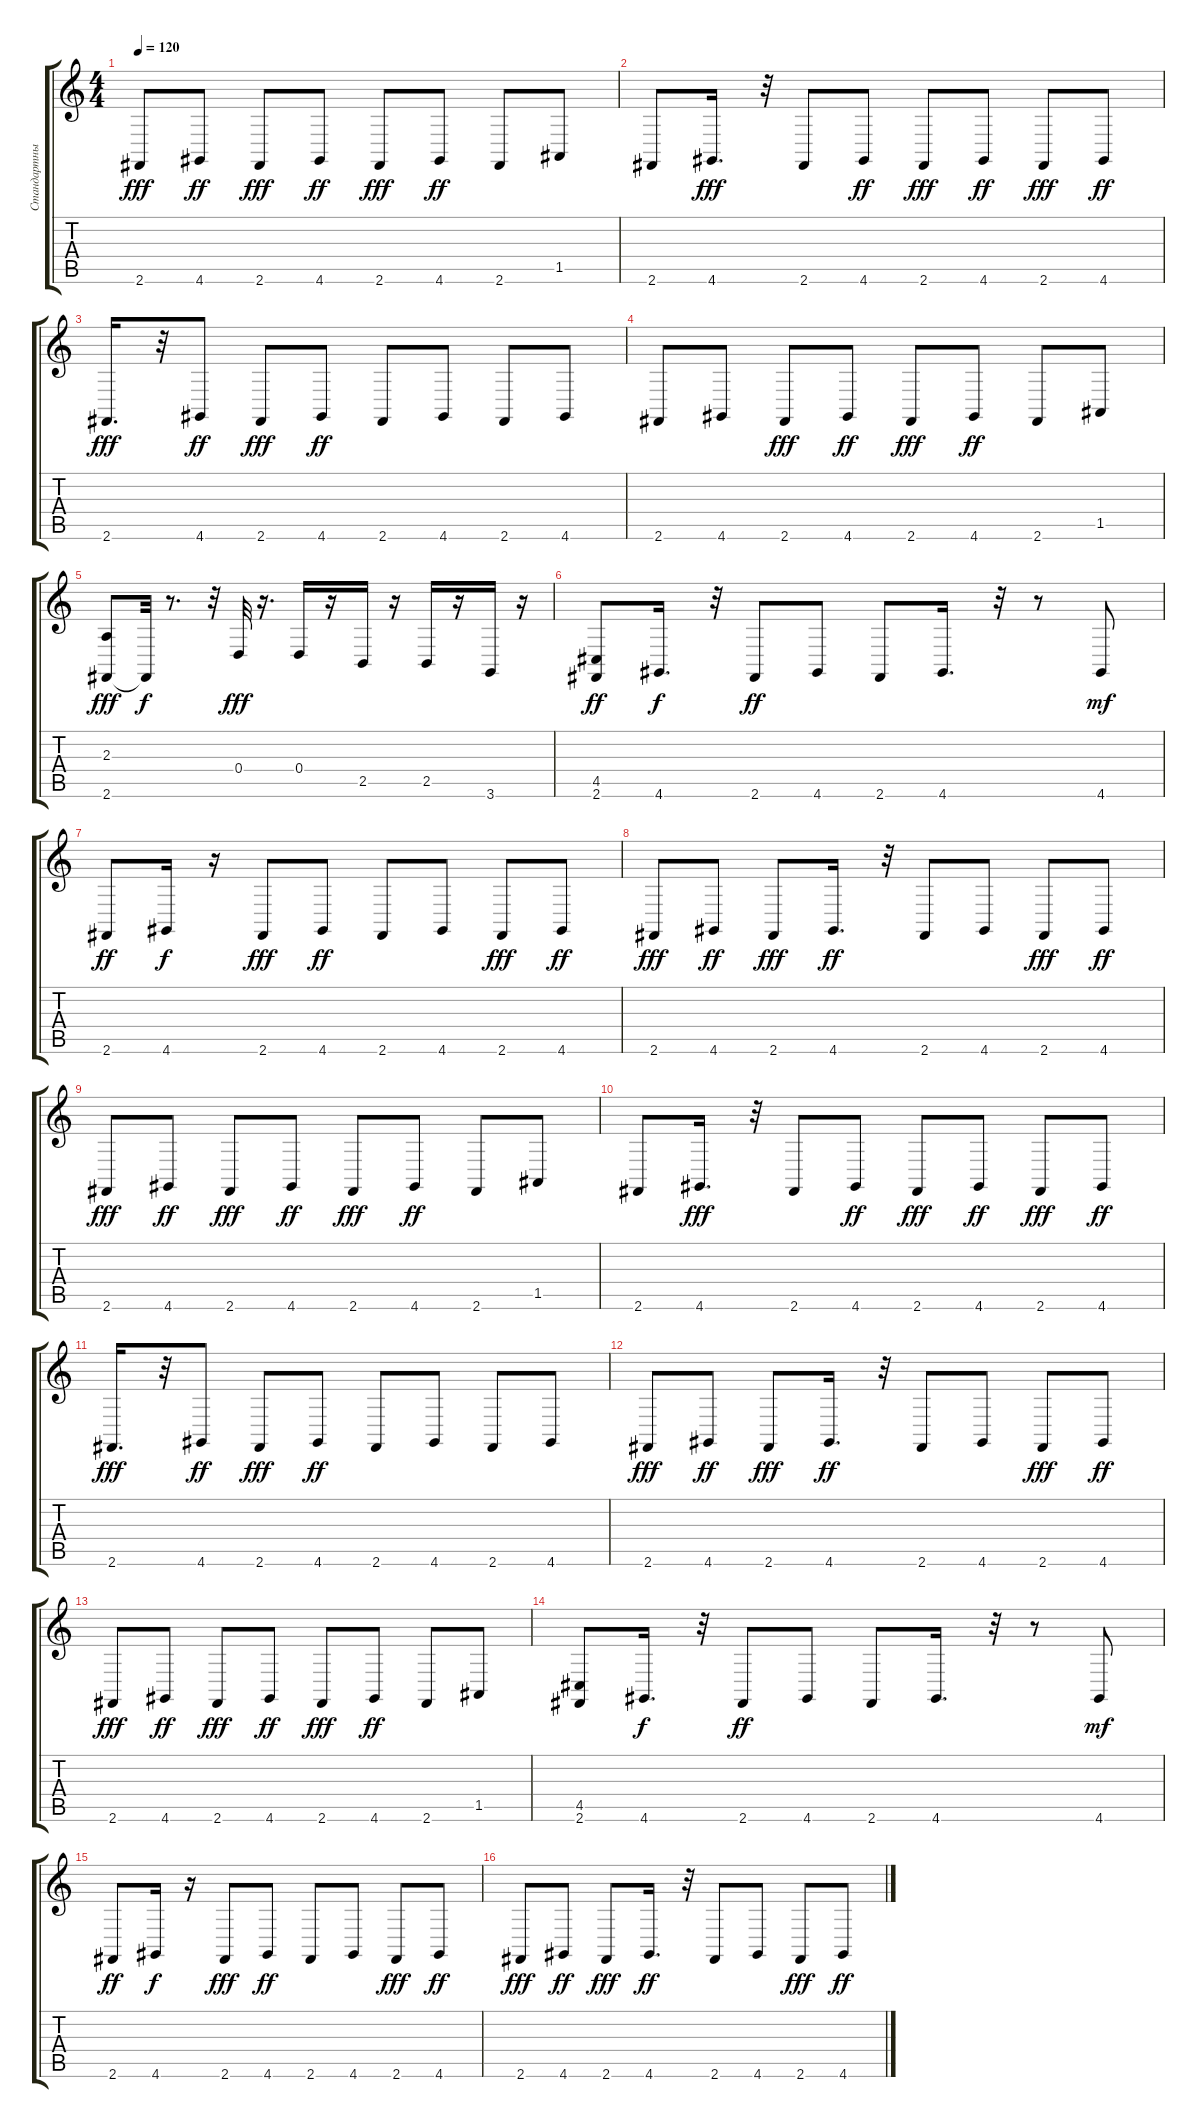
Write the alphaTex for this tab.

\track ("Стандартный Набор" "Стандартны") {instrument synthdrum}
\staff {score tabs}
\tuning (E4 B3 G3 D3 A2 E2) {hide}
\ts (4 4)
\tempo 120
\clef g2
\ks c
2.6.8{dy fff} 4.6.8{dy ff} 2.6.8{dy fff} 4.6.8{dy ff} 2.6.8{dy fff} 4.6.8{dy ff} 2.6.8 1.5.8 |
2.6.8 4.6.16{d dy fff} r.32 2.6.8 4.6.8{dy ff} 2.6.8{dy fff} 4.6.8{dy ff} 2.6.8{dy fff} 4.6.8{dy ff} |
2.6.16{d dy fff} r.32 4.6.8{dy ff} 2.6.8{dy fff} 4.6.8{dy ff} 2.6.8 4.6.8 2.6.8 4.6.8 |
2.6.8 4.6.8 2.6.8{dy fff} 4.6.8{dy ff} 2.6.8{dy fff} 4.6.8{dy ff} 2.6.8 1.5.8 |
(2.3 2.6).8{dy fff} 2.6{t}.32{dy f} r.8{d} r.32 0.4.32{dy fff} r.16{d} 0.4.16 r.16 2.5.16 r.16 2.5.16 r.16 3.6.16 r.16 |
(4.5 2.6).8{dy ff} 4.6.16{d dy f} r.32 2.6.8{dy ff} 4.6.8 2.6.8 4.6.16{d} r.32 r.8 4.6.8{dy mf} |
2.6.8{dy ff} 4.6.16{dy f} r.16 2.6.8{dy fff} 4.6.8{dy ff} 2.6.8 4.6.8 2.6.8{dy fff} 4.6.8{dy ff} |
2.6.8{dy fff} 4.6.8{dy ff} 2.6.8{dy fff} 4.6.16{d dy ff} r.32 2.6.8 4.6.8 2.6.8{dy fff} 4.6.8{dy ff} |
2.6.8{dy fff} 4.6.8{dy ff} 2.6.8{dy fff} 4.6.8{dy ff} 2.6.8{dy fff} 4.6.8{dy ff} 2.6.8 1.5.8 |
2.6.8 4.6.16{d dy fff} r.32 2.6.8 4.6.8{dy ff} 2.6.8{dy fff} 4.6.8{dy ff} 2.6.8{dy fff} 4.6.8{dy ff} |
2.6.16{d dy fff} r.32 4.6.8{dy ff} 2.6.8{dy fff} 4.6.8{dy ff} 2.6.8 4.6.8 2.6.8 4.6.8 |
2.6.8{dy fff} 4.6.8{dy ff} 2.6.8{dy fff} 4.6.16{d dy ff} r.32 2.6.8 4.6.8 2.6.8{dy fff} 4.6.8{dy ff} |
2.6.8{dy fff} 4.6.8{dy ff} 2.6.8{dy fff} 4.6.8{dy ff} 2.6.8{dy fff} 4.6.8{dy ff} 2.6.8 1.5.8 |
(4.5 2.6).8 4.6.16{d dy f} r.32 2.6.8{dy ff} 4.6.8 2.6.8 4.6.16{d} r.32 r.8 4.6.8{dy mf} |
2.6.8{dy ff} 4.6.16{dy f} r.16 2.6.8{dy fff} 4.6.8{dy ff} 2.6.8 4.6.8 2.6.8{dy fff} 4.6.8{dy ff} |
2.6.8{dy fff} 4.6.8{dy ff} 2.6.8{dy fff} 4.6.16{d dy ff} r.32 2.6.8 4.6.8 2.6.8{dy fff} 4.6.8{dy ff}
